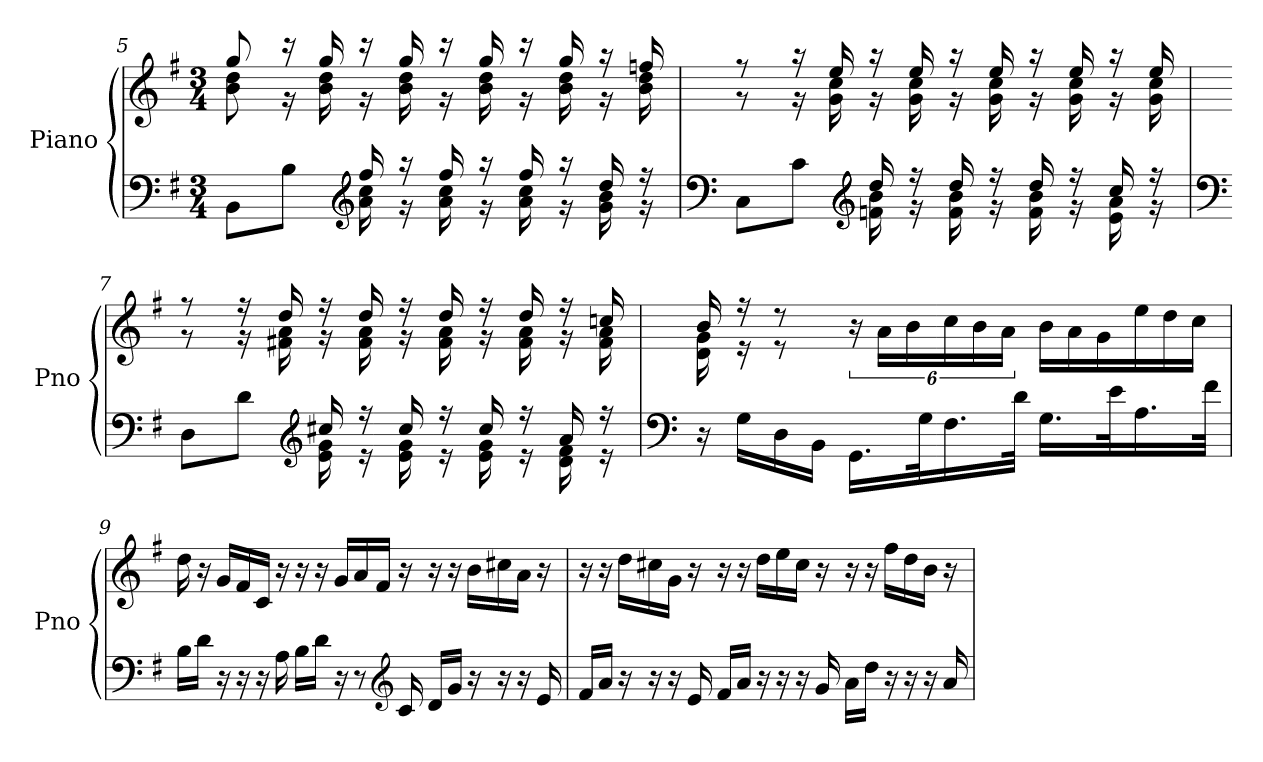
**kern	**kern
*part1	*part1
*staff2	*staff1
*I"Piano	*
*I'Pno	*
*clefF4	*clefG2
*k[f#]	*k[f#]
*M3/4	*M3/4
=5	=5
*^	*^
8BB\L	4ryy	8gg/	8b\ 8dd\
8B\J	.	16r	16r
.	.	16gg/	16b\ 16dd\
*clefG2	*	*	*
16ff#/	16a\ 16cc\	16r	16r
16r	16r	16gg/	16b\ 16dd\
16ff#/	16a\ 16cc\	16r	16r
16r	16r	16gg/	16b\ 16dd\
16ff#/	16a\ 16cc\	16r	16r
16r	16r	16gg/	16b\ 16dd\
16dd/	16g\ 16b\	16r	16r
16r	16r	16ffn/	16b\ 16dd\
=6	=6	=6	=6
*clefF4	*	*	*
8C\L	4ryy	8r	8r
8c\J	.	16r	16r
.	.	16ee/	16g\ 16cc\
*clefG2	*	*	*
16dd/	16fn\ 16b\	16r	16r
16r	16r	16ee/	16g\ 16cc\
16dd/	16f\ 16b\	16r	16r
16r	16r	16ee/	16g\ 16cc\
16dd/	16f\ 16b\	16r	16r
16r	16r	16ee/	16g\ 16cc\
16cc/	16e\ 16a\	16r	16r
16r	16r	16ee/	16g\ 16cc\
!!LO:LB:g=z	!!
=7	=7	=7	=7
*clefF4	*	*	*
8D\L	4ryy	8r	8r
8d\J	.	16r	16r
.	.	16dd/	16f#X\ 16a\
*clefG2	*	*	*
16cc#X/	16e\ 16g\	16r	16r
16r	16r	16dd/	16f#\ 16a\
16cc#/	16e\ 16g\	16r	16r
16r	16r	16dd/	16f#\ 16a\
16cc#/	16e\ 16g\	16r	16r
16r	16r	16dd/	16f#\ 16a\
16a/	16d\ 16f#\	16r	16r
16r	16r	16ccn/	16f#\ 16a\
*v	*v	*	*
=8	=8	=8
*clefF4	*	*
16r	16b/	16d\ 16g\
16G\LL	16r	16r
16D\	8r	8r
16BB\JJ	.	.
16.GG\LL	24r	2ryy
.	24a\LL	.
.	24b\	.
32G\K	.	.
*	*Xbrackettup	*
16.F#\	24cc\	.
.	24b\	.
.	24a\JJ	.
32d\JJk	.	.
*	*Xtuplet	*
16.G\LL	24b\LL	.
.	24a\	.
.	24g\	.
32e\K	.	.
16.A\	24ee\	.
.	24dd\	.
.	24cc\JJ	.
32f#\JJk	.	.
*	*v	*v
=9	=9
*Xtuplet	*
24B\LL	24dd\
24d\JJ	24r
24r	24g/LL
24r	24f#/
24r	24c/JJ
24A\	24r
24B\LL	24r
24d\JJ	24r
24r	24g/LL
12r	24a/
.	24f#/JJ
*clefG2	*
24c/	24r
24d/LL	24r
24g/JJ	24r
24r	24b\LL
24r	24cc#X\
24r	24a\JJ
24e/	24r
!!LO:LB:g=z
=10	=10
24f#/LL	24r
24a/JJ	24r
24r	24dd\LL
24r	24cc#X\
24r	24g\JJ
24e/	24r
24f#/LL	24r
24a/JJ	24r
24r	24dd\LL
24r	24ee\
24r	24cc#\JJ
24g/	24r
24a\LL	24r
24dd\JJ	24r
24r	24ff#\LL
24r	24dd\
24r	24b\JJ
24a/	24r
=	=
*-	*-
